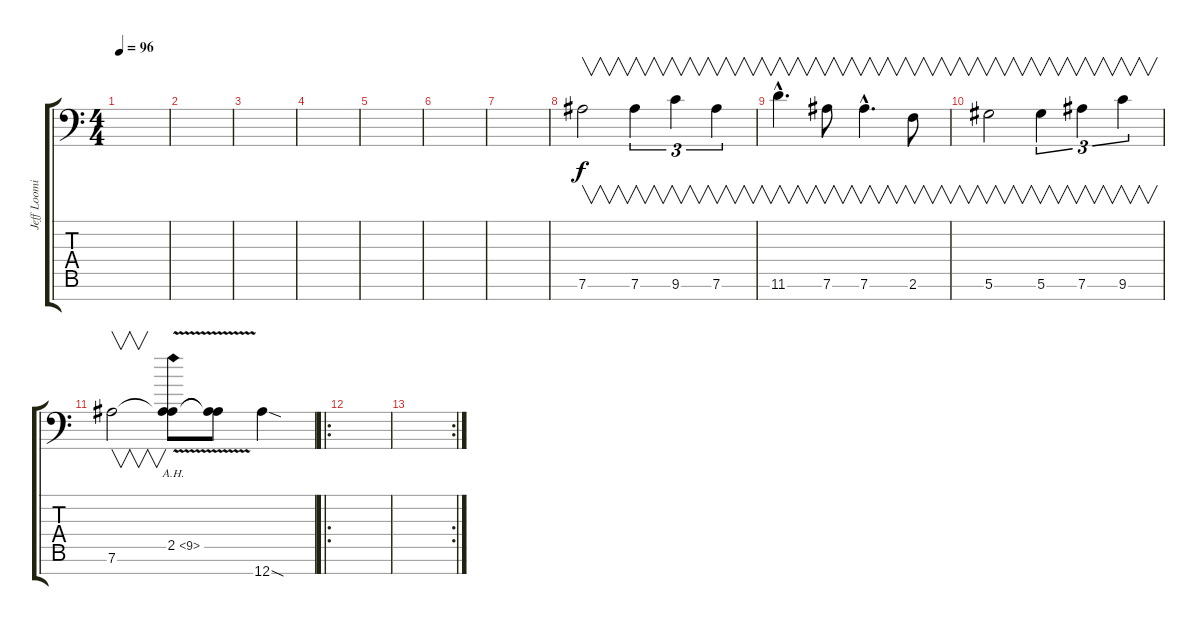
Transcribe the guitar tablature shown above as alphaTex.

\track ("Jeff Loomis Lead" "Jeff Loomi") {instrument distortionguitar}
\staff {score tabs}
\tuning (Eb4 Bb3 Gb3 Db3 Ab2 Eb2 Bb1) {hide}
\ts (4 4)
\tempo 96
\clef f4
\ks c
|
|
|
|
|
|
|
\section ("" "")
7.6.2{v} 7.6.4{v tu (3 2)} 9.6.4{v tu (3 2)} 7.6.4{v tu (3 2)} |
11.6{hac}.4{v d} 7.6.8{v} 7.6{hac}.4{v d} 2.6.8{v} |
5.6.2{v} 5.6.4{v tu (3 2)} 7.6.4{v tu (3 2)} 9.6.4{v tu (3 2)} |
7.6.2{v} (2.5{ah 7 v} 7.6{t}).8 (2.5{t} 7.6{t}).8 12.7{sod}.4 |
\ro
\section ("" "")
|
\rc 2
